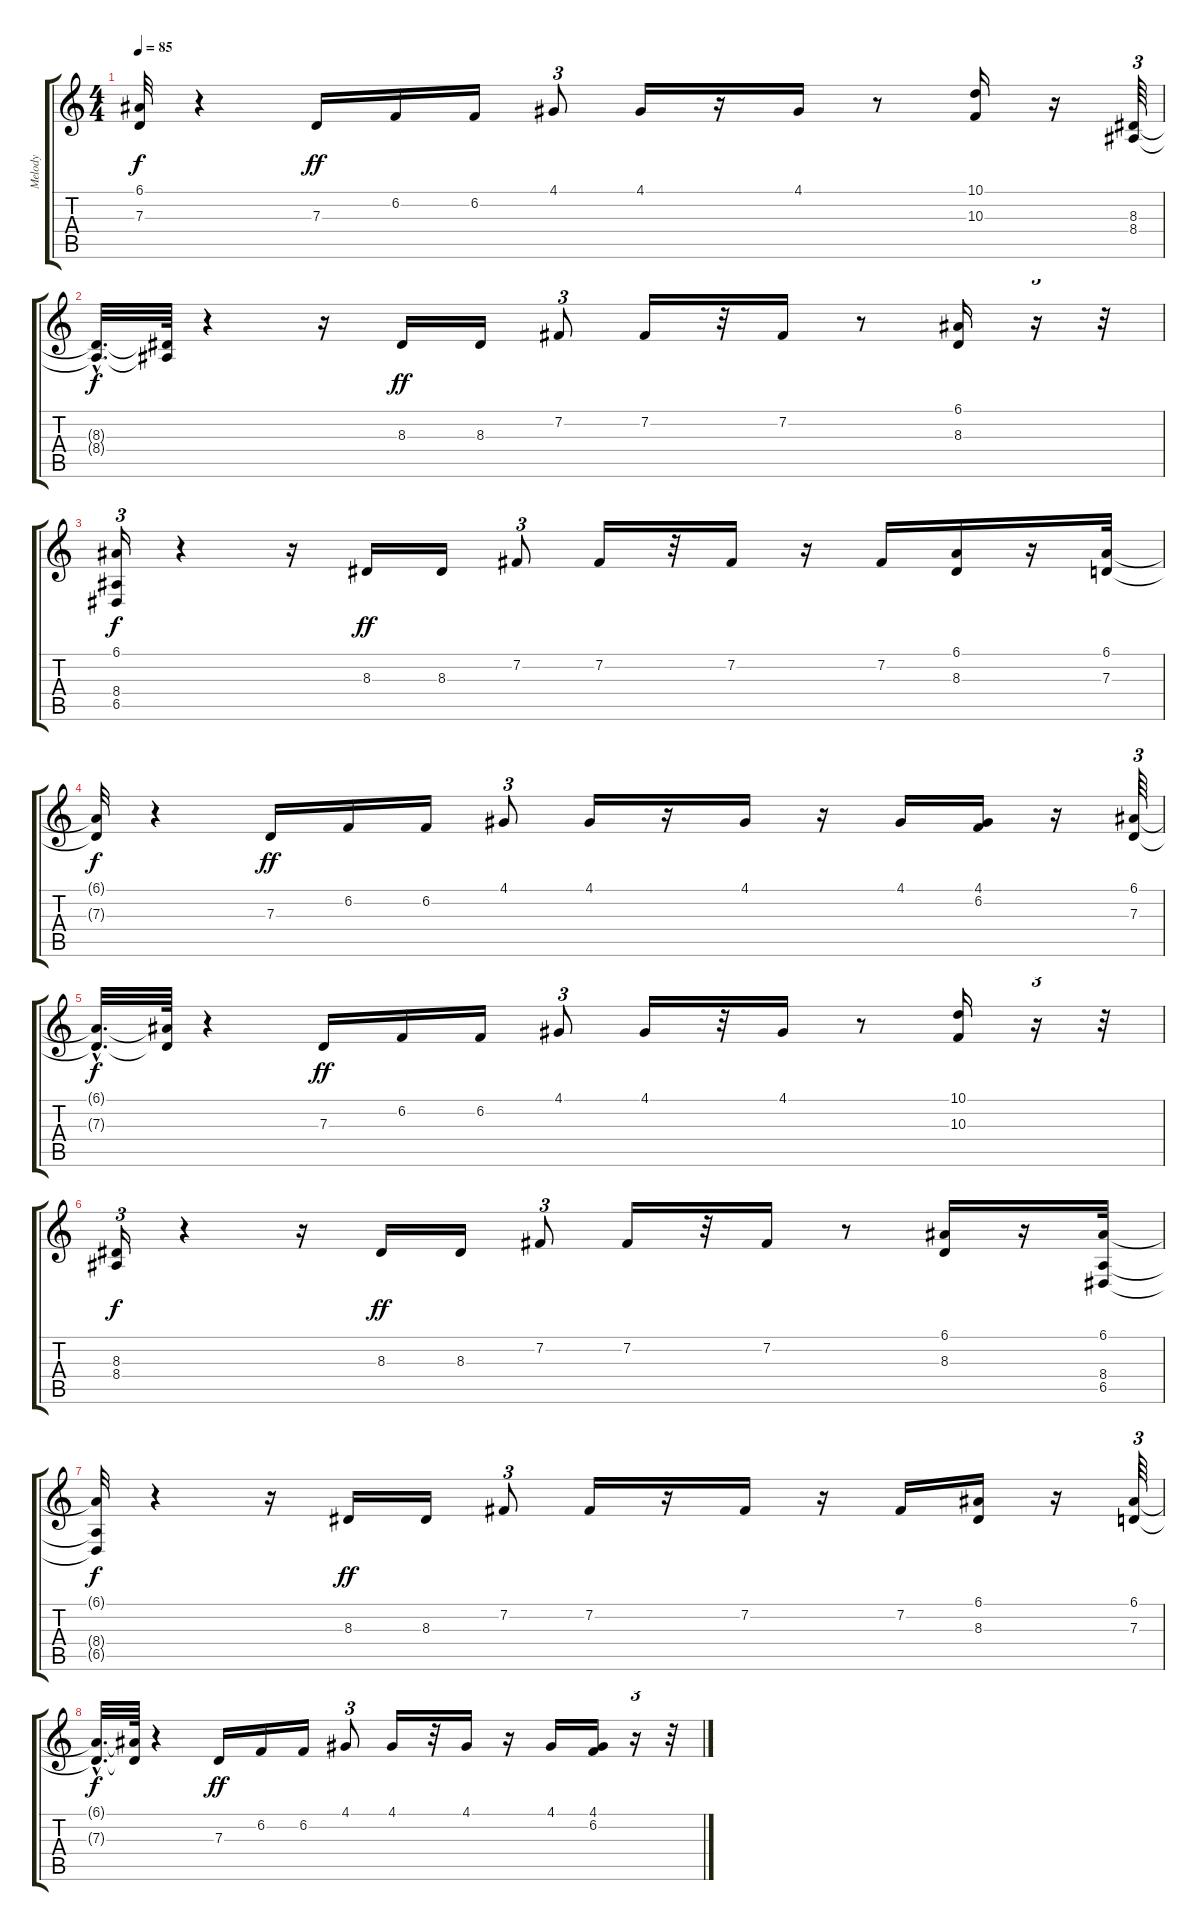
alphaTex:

\track ("Melody" "Melody") {instrument steeldrums}
\staff {score tabs}
\tuning (E4 B3 G3 D3 A2 E2) {hide}
\ts (4 4)
\tempo 85
\clef g2
\ks c
(6.1{t} 7.3{t}).32{dy f} r.4 7.3.16{dy ff} 6.2.16 6.2.16 4.1.8{tu (3 2)} 4.1.16 r.16 4.1.16 r.8 (10.1 10.3).16 r.16 (8.3 8.4).64{tu (3 2)} |
(8.3{hac t} 8.4{hac t}).32{d dy f} (8.3{t} 8.4{t}).64 r.4 r.16 8.3.16{dy ff} 8.3.16 7.2.8{tu (3 2)} 7.2.16 r.32 7.2.16 r.8 (6.1 8.3).16 r.16{tu (3 2)} r.32 |
(6.1 8.4 6.5).16{tu (3 2) dy f} r.4 r.16 8.3.16{dy ff} 8.3.16 7.2.8{tu (3 2)} 7.2.16 r.32 7.2.16 r.16 7.2.16 (6.1 8.3).16 r.16 (6.1 7.3).32 |
(6.1{t} 7.3{t}).32{dy f} r.4 7.3.16{dy ff} 6.2.16 6.2.16 4.1.8{tu (3 2)} 4.1.16 r.16 4.1.16 r.16 4.1.16 (4.1 6.2).16 r.16 (6.1 7.3).64{tu (3 2)} |
(6.1{hac t} 7.3{hac t}).32{d dy f} (6.1{t} 7.3{t}).64 r.4 7.3.16{dy ff} 6.2.16 6.2.16 4.1.8{tu (3 2)} 4.1.16 r.32 4.1.16 r.8 (10.1 10.3).16 r.16{tu (3 2)} r.32 |
(8.3 8.4).16{tu (3 2) dy f} r.4 r.16 8.3.16{dy ff} 8.3.16 7.2.8{tu (3 2)} 7.2.16 r.32 7.2.16 r.8 (6.1 8.3).16 r.16 (6.1 8.4 6.5).32 |
(6.1{t} 8.4{t} 6.5{t}).32{dy f} r.4 r.16 8.3.16{dy ff} 8.3.16 7.2.8{tu (3 2)} 7.2.16 r.16 7.2.16 r.16 7.2.16 (6.1 8.3).16 r.16 (6.1 7.3).64{tu (3 2)} |
(6.1{hac t} 7.3{hac t}).32{d dy f} (6.1{t} 7.3{t}).64 r.4 7.3.16{dy ff} 6.2.16 6.2.16 4.1.8{tu (3 2)} 4.1.16 r.32 4.1.16 r.16 4.1.16 (4.1 6.2).16 r.16{tu (3 2)} r.32
